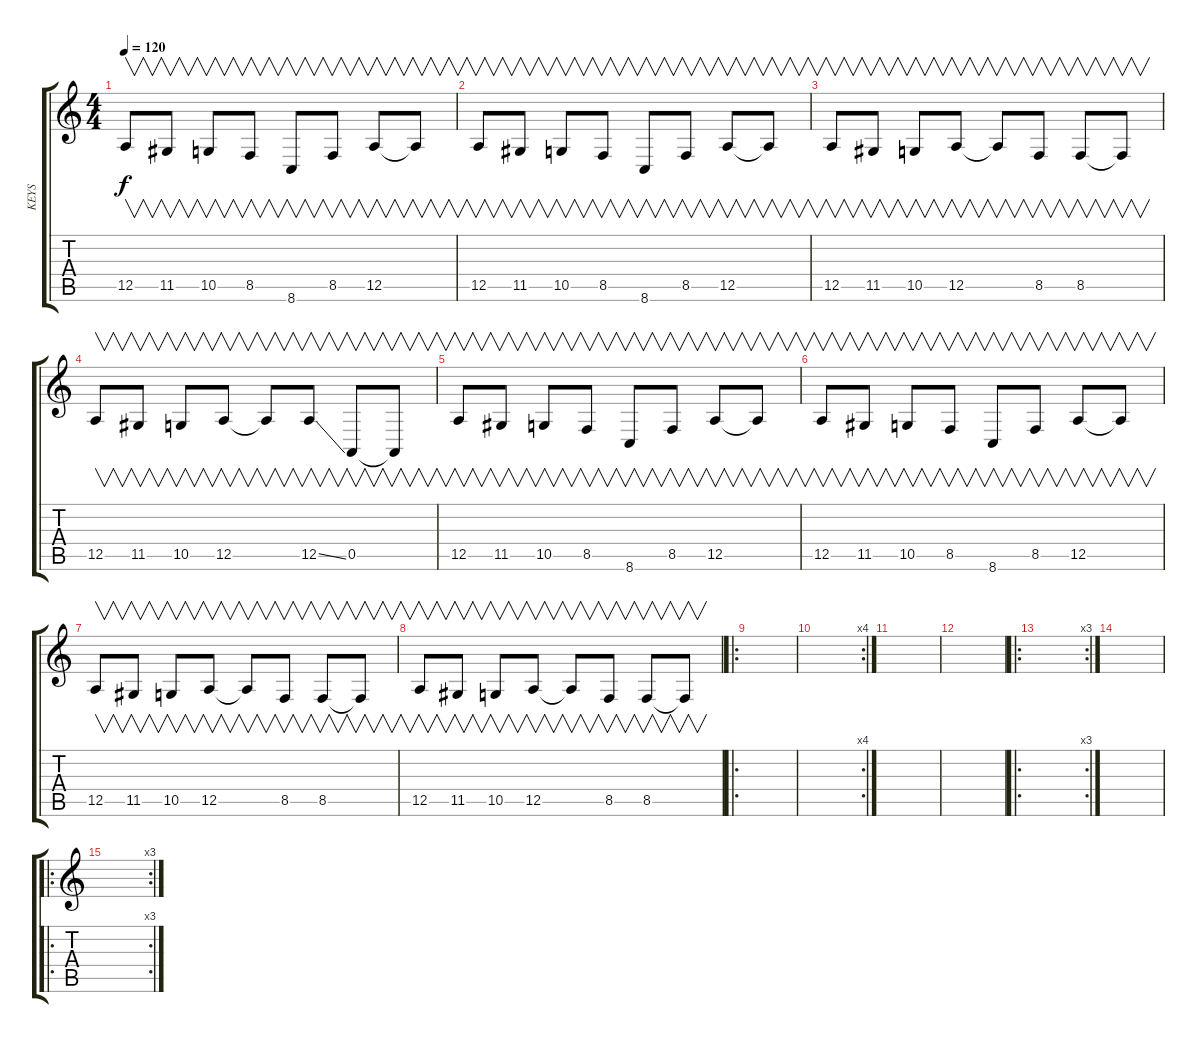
\track ("KEYS" "KEYS") {instrument pad8sweep}
\staff {score tabs}
\tuning (E4 B3 G3 D3 A2 E2) {hide}
\ts (4 4)
\tempo 120
\clef g2
\ks c
12.5.8{v dy f instrument pad8sweep} 11.5.8{v} 10.5.8{v} 8.5.8{v} 8.6.8{v} 8.5.8{v} 12.5.8{v} 12.5{t}.8{v} |
12.5.8{v} 11.5.8{v} 10.5.8{v} 8.5.8{v} 8.6.8{v} 8.5.8{v} 12.5.8{v} 12.5{t}.8{v} |
12.5.8{v} 11.5.8{v} 10.5.8{v} 12.5.8{v} 12.5{t}.8{v} 8.5.8{v} 8.5.8{v} 8.5{t}.8{v} |
12.5.8{v} 11.5.8{v} 10.5.8{v} 12.5.8{v} 12.5{t}.8{v} 12.5{ss}.8{v} 0.5.8{v} 0.5{t}.8{v} |
12.5.8{v} 11.5.8{v} 10.5.8{v} 8.5.8{v} 8.6.8{v} 8.5.8{v} 12.5.8{v} 12.5{t}.8{v} |
12.5.8{v} 11.5.8{v} 10.5.8{v} 8.5.8{v} 8.6.8{v} 8.5.8{v} 12.5.8{v} 12.5{t}.8{v} |
12.5.8{v} 11.5.8{v} 10.5.8{v} 12.5.8{v} 12.5{t}.8{v} 8.5.8{v} 8.5.8{v} 8.5{t}.8{v} |
12.5.8{v} 11.5.8{v} 10.5.8{v} 12.5.8{v} 12.5{t}.8{v} 8.5.8{v} 8.5.8{v} 8.5{t}.8{v} |
\ro
|
\rc 4
|
|
|
\ro
\rc 3
|
|
\ro
\rc 3
